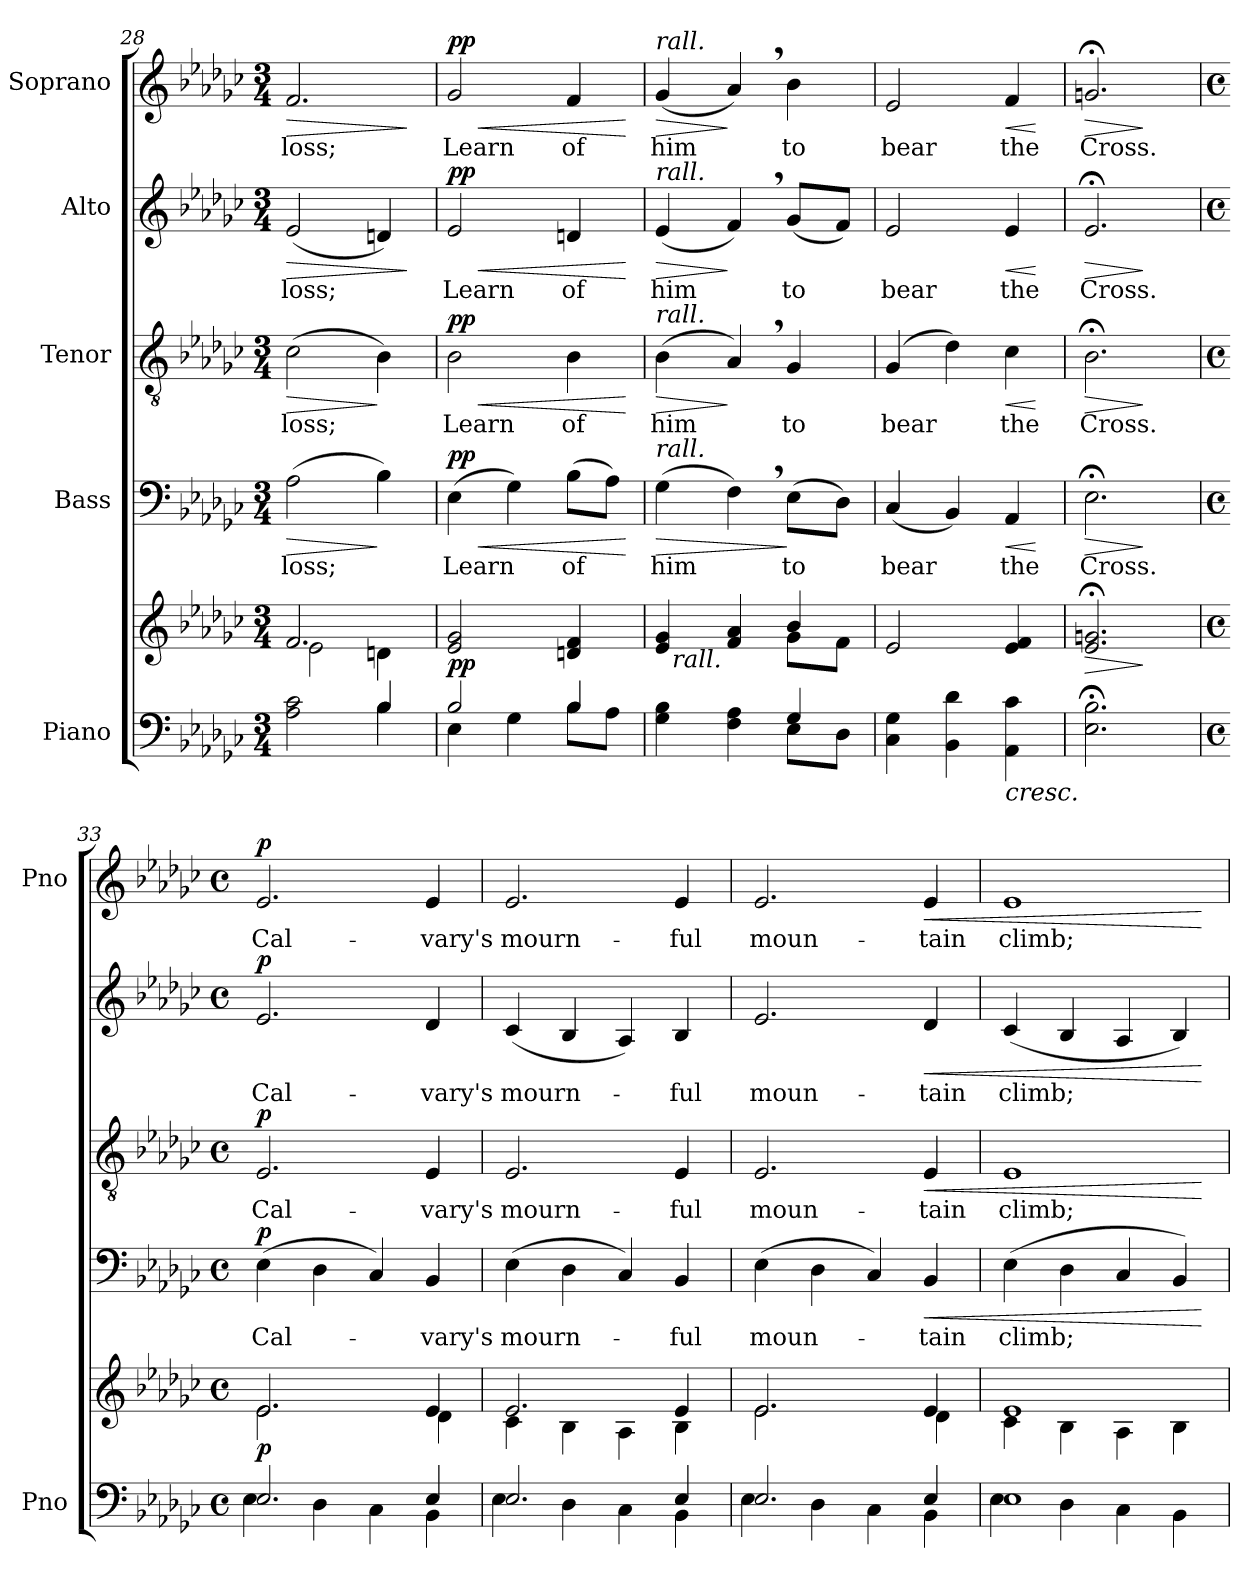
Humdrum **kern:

**kern	**kern	**dynam	**kern	**text	**dynam	**kern	**text	**dynam	**kern	**text	**dynam	**kern	**text	**dynam
*part5	*part5	*part5	*part4	*part4	*part4	*part3	*part3	*part3	*part2	*part2	*part2	*part1	*part1	*part1
*staff6	*staff5	*staff5/6	*staff4	*staff4	*staff4	*staff3	*staff3	*staff3	*staff2	*staff2	*staff2	*staff1	*staff1	*staff1
*I"Piano	*	*	*I"Bass	*	*	*I"Tenor	*	*	*I"Alto	*	*	*I"Soprano	*	*
*I'Pno	*	*	*	*	*	*	*	*	*	*	*	*I'Pno	*	*
*clefF4	*clefG2	*	*clefF4	*	*	*clefGv2	*	*	*clefG2	*	*	*clefG2	*	*
*k[b-e-a-d-g-c-]	*k[b-e-a-d-g-c-]	*	*k[b-e-a-d-g-c-]	*	*	*k[b-e-a-d-g-c-]	*	*	*k[b-e-a-d-g-c-]	*	*	*k[b-e-a-d-g-c-]	*	*
*e-:	*e-:	*	*e-:	*	*	*e-:	*	*	*e-:	*	*	*e-:	*	*
*M3/4	*M3/4	*	*M3/4	*	*	*M3/4	*	*	*M3/4	*	*	*M3/4	*	*
=28	=28	=28	=28	=28	=28	=28	=28	=28	=28	=28	=28	=28	=28	=28
*^	*^	*	*	*	*	*	*	*	*	*	*	*	*	*
!	!	!	!	!	!	!	!LO:HP:b	!	!	!LO:HP:b	!	!	!LO:HP:b	!	!	!LO:HP:b
2A-\ 2c-\	2ryy	2.f/	2e-\	.	(2A-\	loss;	>	(2c-\	loss;	>	(2e-/	loss;	>	2.f/	loss;	>
4B-\	4B-/	.	4dn\	.	4B-\)	.	]	4B-\)	.	]	4dn/)	.	.	.	.	.
*v	*v	*	*	*	*	*	*	*	*	*	*	*	*	*	*	*
*	*v	*v	*	*	*	*	*	*	*	*	*	*	*	*	*
.	.	.	.	.	.	.	.	.	.	.	]	.	.	]
=29	=29	=29	=29	=29	=29	=29	=29	=29	=29	=29	=29	=29	=29	=29
*^	*	*	*	*	*	*	*	*	*	*	*	*	*	*
!	!	!	!LO:DY:a=2	!	!	!LO:HP:b	!	!	!LO:HP:b	!	!	!LO:HP:b	!	!	!LO:HP:b
!	!	!	!	!	!	!LO:DY:n=1:a	!	!	!LO:DY:n=1:a	!	!	!LO:DY:n=1:a	!	!	!LO:DY:n=1:a
2B-/	4E-\	2e-/ 2g-/	pp	(4E-\	Learn	< pp	2B-\	Learn	< pp	2e-/	Learn	< pp	2g-/	Learn	< pp
.	4G-\	.	.	4G-\)	.	.	.	.	.	.	.	.	.	.	.
4B-/	8B-\L	4dn/ 4f/	.	(8B-\L	of	.	4B-\	of	.	4dn/	of	.	4f/	of	.
.	8A-\J	.	.	8A-\J)	.	.	.	.	.	.	.	.	.	.	.
*v	*v	*	*	*	*	*	*	*	*	*	*	*	*	*	*
.	.	.	.	.	[	.	.	[	.	.	[	.	.	[
=30	=30	=30	=30	=30	=30	=30	=30	=30	=30	=30	=30	=30	=30	=30
*^	*^	*	*	*	*	*	*	*	*	*	*	*	*	*
!	!	!	!	!	!	!	!	!	!	!	!	!	!	!LO:TX:a:i:t=rall.	!	!
!	!	!	!	!	!	!	!	!	!	!	!LO:TX:a:i:t=rall.	!	!	!	!	!
!	!	!	!	!	!	!	!	!LO:TX:a:i:t=rall.	!	!	!	!	!	!	!	!
!	!	!	!	!	!LO:TX:a:i:t=rall.	!	!	!	!	!	!	!	!	!	!	!
!	!	!	!	!	!	!	!LO:HP:b	!	!	!LO:HP:b	!	!	!LO:HP:b	!	!	!LO:HP:b
*	*	*	*^	*	*	*	*	*	*	*	*	*	*	*	*	*
4G-\ 4B-\	2ryy	4e-/ 4g-/	2ryy	32ryy	.	(4G-\	him	>	(4B-\	him	>	(4e-/	him	>	(4g-/	him	>
!	!	!	!	!LO:TX:b:i:t=rall.	!	!	!	!	!	!	!	!	!	!	!	!	!
.	.	.	.	2ryy	.	.	.	.	.	.	.	.	.	.	.	.	.
4F\ 4A-\	.	4f/ 4a-/	.	.	.	4F,\)	.	.	4A-,/)	.	]	4f,/)	.	]	4a-,/)	.	]
4G-/	8E-\L	4b-/	8g-\L	.	.	(8E-\L	to	]	4G-/	to	.	(8g-/L	to	.	4b-\	to	.
.	.	.	.	8..ryy	.	.	.	.	.	.	.	.	.	.	.	.	.
.	8D-\J	.	8f\J	.	.	8D-\J)	.	.	.	.	.	8f/J)	.	.	.	.	.
*v	*v	*	*	*	*	*	*	*	*	*	*	*	*	*	*	*	*
*	*v	*v	*v	*	*	*	*	*	*	*	*	*	*	*	*	*
!!LO:PB:g=z
=31	=31	=31	=31	=31	=31	=31	=31	=31	=31	=31	=31	=31	=31	=31
4C-\ 4G-\	2e-/	.	(4C-/	bear	.	(4G-/	bear	.	2e-/	bear	.	2e-/	bear	.
4BB-\ 4d-\	.	.	4BB-/)	.	.	4d-\)	.	.	.	.	.	.	.	.
!	!	!LO:HP:b=2	!	!	!LO:HP:b	!	!	!LO:HP:b	!	!	!LO:HP:b	!	!	!LO:HP:b
4AA-\ 4c-\	4e-/ 4f/	<	4AA-/	the	<	4c-\	the	<	4e-/	the	<	4f/	the	<
.	.	.	.	.	[	.	.	[	.	.	[	.	.	[
=32	=32	=32	=32	=32	=32	=32	=32	=32	=32	=32	=32	=32	=32	=32
!	!	!LO:HP:b	!	!	!LO:HP:b	!	!	!LO:HP:b	!	!	!LO:HP:b	!	!	!LO:HP:b
2.E-\;< 2.B-\;<	2.e-/;< 2.gn/;<	>	2.E-;<\	Cross.	>	2.B-;<\	Cross.	>	2.e-;</	Cross.	>	2.gn;</	Cross.	>
.	.	[ ]	.	.	]	.	.	]	.	.	]	.	.	]
=33	=33	=33	=33	=33	=33	=33	=33	=33	=33	=33	=33	=33	=33	=33
*M4/4	*M4/4	*	*M4/4	*	*	*M4/4	*	*	*M4/4	*	*	*M4/4	*	*
*met(c)	*met(c)	*	*met(c)	*	*	*met(c)	*	*	*met(c)	*	*	*met(c)	*	*
*^	*^	*	*	*	*	*	*	*	*	*	*	*	*	*
!	!	!	!	!LO:DY:a=2	!	!	!LO:DY:a	!	!	!LO:DY:a	!	!	!LO:DY:a	!	!	!LO:DY:a
2.E-/	4E-\	2.e-/	2.e-\	p	(4E-\	Cal-	p	2.E-/	Cal-	p	2.e-/	Cal-	p	2.e-/	Cal-	p
.	4D-\	.	.	.	4D-\	.	.	.	.	.	.	.	.	.	.	.
.	4C-\	.	.	.	4C-/)	.	.	.	.	.	.	.	.	.	.	.
4E-/	4BB-\	4e-/	4d-\	.	4BB-/	-vary's	.	4E-/	-vary's	.	4d-/	-vary's	.	4e-/	-vary's	.
=34	=34	=34	=34	=34	=34	=34	=34	=34	=34	=34	=34	=34	=34	=34	=34	=34
2.E-/	4E-\	2.e-/	4c-\	.	(4E-\	mourn-	.	2.E-/	mourn-	.	(4c-/	mourn-	.	2.e-/	mourn-	.
.	4D-\	.	4B-\	.	4D-\	.	.	.	.	.	4B-/	.	.	.	.	.
.	4C-\	.	4A-\	.	4C-/)	.	.	.	.	.	4A-/)	.	.	.	.	.
4E-/	4BB-\	4e-/	4B-\	.	4BB-/	-ful	.	4E-/	-ful	.	4B-/	-ful	.	4e-/	-ful	.
=35	=35	=35	=35	=35	=35	=35	=35	=35	=35	=35	=35	=35	=35	=35	=35	=35
2.E-/	4E-\	2.e-/	2.e-\	.	(4E-\	moun-	.	2.E-/	moun-	.	2.e-/	moun-	.	2.e-/	moun-	.
.	4D-\	.	.	.	4D-\	.	.	.	.	.	.	.	.	.	.	.
.	4C-\	.	.	.	4C-/)	.	.	.	.	.	.	.	.	.	.	.
!	!	!	!	!	!	!	!LO:HP:b	!	!	!LO:HP:b	!	!	!LO:HP:b	!	!	!LO:HP:b
4E-/	4BB-\	4e-/	4d-\	.	4BB-/	-tain	<	4E-/	-tain	<	4d-/	-tain	<	4e-/	-tain	<
=36	=36	=36	=36	=36	=36	=36	=36	=36	=36	=36	=36	=36	=36	=36	=36	=36
1E-	4E-\	1e-	4c-\	.	(4E-\	climb;	.	1E-	climb;	.	(4c-/	climb;	.	1e-	climb;	.
.	4D-\	.	4B-\	.	4D-\	.	.	.	.	.	4B-/	.	.	.	.	.
.	4C-\	.	4A-\	.	4C-/	.	.	.	.	.	4A-/	.	.	.	.	.
.	4BB-\	.	4B-\	.	4BB-/)	.	.	.	.	.	4B-/)	.	.	.	.	.
*v	*v	*	*	*	*	*	*	*	*	*	*	*	*	*	*	*
*	*v	*v	*	*	*	*	*	*	*	*	*	*	*	*	*
.	.	.	.	.	[	.	.	[	.	.	[	.	.	[
=	=	=	=	=	=	=	=	=	=	=	=	=	=	=
*-	*-	*-	*-	*-	*-	*-	*-	*-	*-	*-	*-	*-	*-	*-
